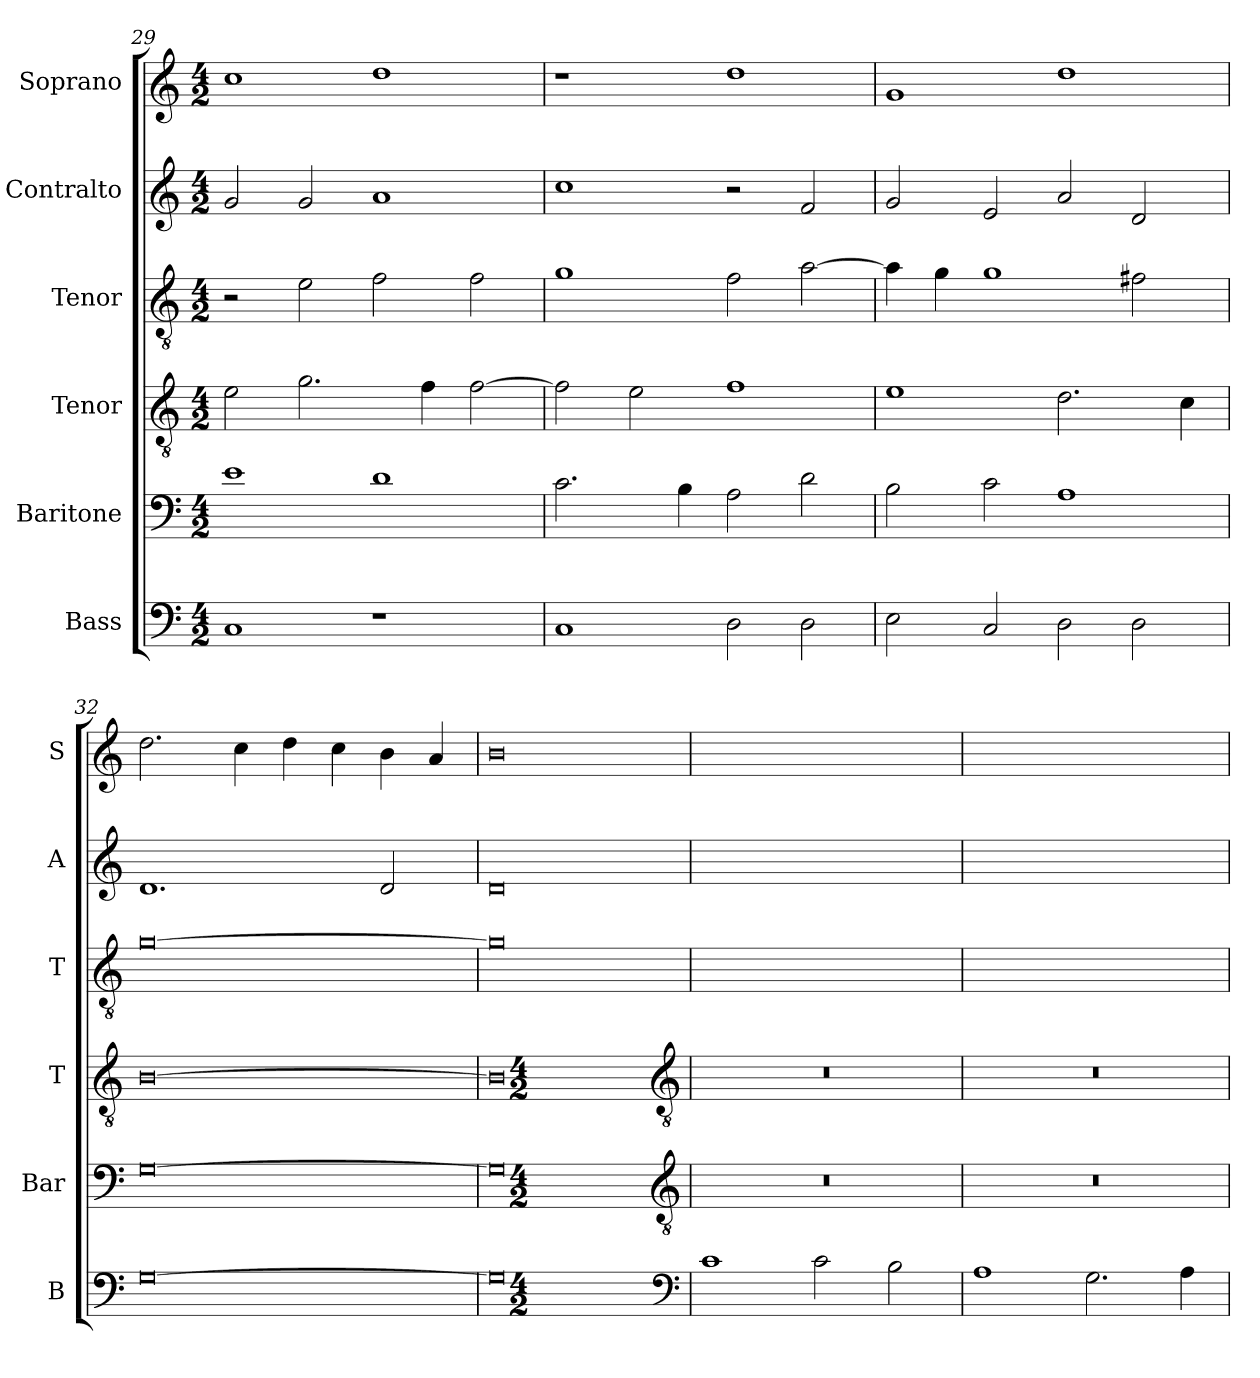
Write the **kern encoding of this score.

**kern	**kern	**kern	**kern	**kern	**kern
*part6	*part5	*part4	*part3	*part2	*part1
*staff6	*staff5	*staff4	*staff3	*staff2	*staff1
*I"Bass	*I"Baritone	*I"Tenor	*I"Tenor	*I"Contralto	*I"Soprano
*I'B	*I'Bar	*I'T	*I'T	*I'A	*I'S
*clefF4	*clefF4	*clefGv2	*clefGv2	*clefG2	*clefG2
*k[]	*k[]	*k[]	*k[]	*k[]	*k[]
*G:mix	*G:mix	*G:mix	*G:mix	*G:mix	*G:mix
*M4/2	*M4/2	*M4/2	*M4/2	*M4/2	*M4/2
=29	=29	=29	=29	=29	=29
1C	1e	2e	2r	2g	1cc
.	.	2.g	2e	2g	.
1r	1d	.	2f	1a	1dd
.	.	4f	.	.	.
.	.	[2f	2f	.	.
=30	=30	=30	=30	=30	=30
1C	2.c	2f]	1g	1cc	1r
.	.	2e	.	.	.
.	4B	.	.	.	.
2D	2A	1f	2f	2r	1dd
2D	2d	.	[2a	2f	.
=31	=31	=31	=31	=31	=31
2E	2B	1e	4a]	2g	1g
.	.	.	4g	.	.
2C	2c	.	1g	2e	.
2D	1A	2.d	.	2a	1dd
2D	.	.	2f#X	2d	.
.	.	4c	.	.	.
=32	=32	=32	=32	=32	=32
[0G	[0G	[0B	[0g	1.d	2.dd
.	.	.	.	.	4cc
.	.	.	.	.	4dd
.	.	.	.	.	4cc
.	.	.	.	2d	4b
.	.	.	.	.	4a
=33	=33	=33	=33	=33	=33
0G]	0G]	0B]	0g]	0d	0b
*clefF4	*clefGv2	*clefGv2	*	*	*
*k[]	*k[]	*k[]	*	*	*
*G:mix	*G:mix	*G:mix	*	*	*
*M4/2	*M4/2	*M4/2	*	*	*
=34	=34	=34	=34	=34	=34
1c	0r	0r	0ryy	0ryy	0ryy
2c	.	.	.	.	.
2B	.	.	.	.	.
=35	=35	=35	=35	=35	=35
1A	0r	0r	0ryy	0ryy	0ryy
2.G	.	.	.	.	.
4A	.	.	.	.	.
=	=	=	=	=	=
*-	*-	*-	*-	*-	*-
